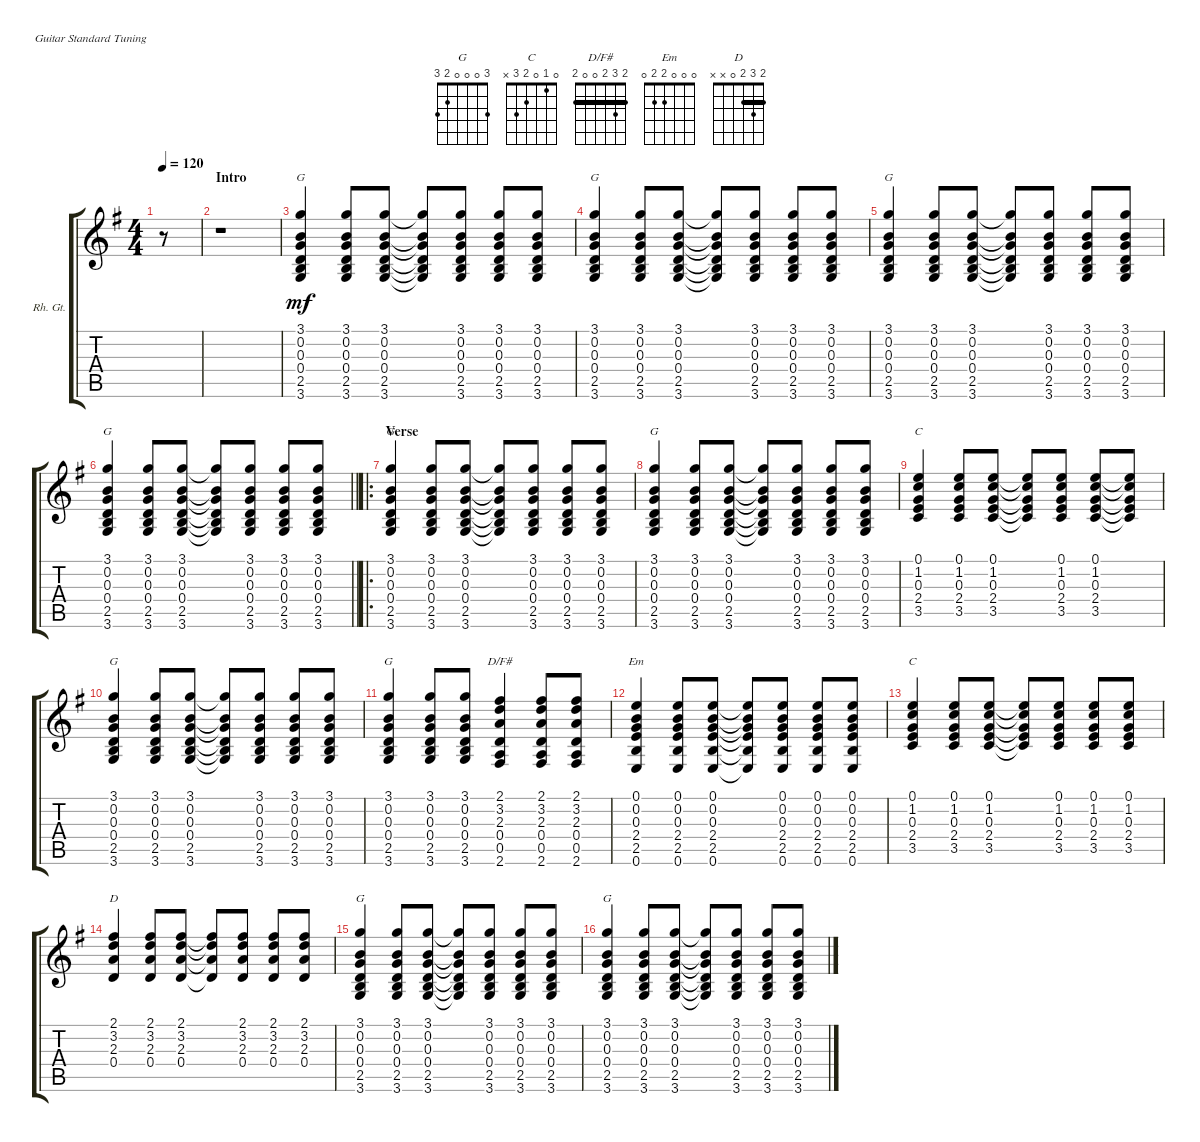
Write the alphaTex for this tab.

\defaultSystemsLayout 4
\bracketExtendMode groupsimilarinstruments
\useSystemSignSeparator
\multiTrackTrackNamePolicy allsystems
\firstSystemTrackNameOrientation horizontal
\otherSystemsTrackNameOrientation horizontal
\track ("Rhytm Guitar" "Rh. Gt.") {multiBarRest instrument overdrivenguitar}
\staff {score tabs}
\tuning (E4 B3 G3 D3 A2 E2)
\chord ("G" 3 0 0 0 2 3)
\chord ("C" 0 1 0 2 3 x)
\chord ("D/F#" 2 3 2 0 0 2) {barre 2}
\chord ("Em" 0 0 0 2 2 0)
\chord ("D" 2 3 2 0 x x) {barre 2}
\ts (4 4)
\ac
\tempo 120
\clef g2
\ks g
r.8{dy mf instrument overdrivenguitar} |
\section ("" "Intro")
r.1 |
(3.6 2.5 0.4 0.3 0.2 3.1).4{ch "G"} (3.6 2.5 0.4 0.3 0.2 3.1).8 (3.6 2.5 0.4 0.3 0.2 3.1).8 (3.6{t} 2.5{t} 0.4{t} 0.3{t} 0.2{t} 3.1{t}).8 (3.6 2.5 0.4 0.3 0.2 3.1).8 (3.6 2.5 0.4 0.3 0.2 3.1).8 (3.6 2.5 0.4 0.3 0.2 3.1).8 |
(3.6 2.5 0.4 0.3 0.2 3.1).4{ch "G"} (3.6 2.5 0.4 0.3 0.2 3.1).8 (3.6 2.5 0.4 0.3 0.2 3.1).8 (3.6{t} 2.5{t} 0.4{t} 0.3{t} 0.2{t} 3.1{t}).8 (3.6 2.5 0.4 0.3 0.2 3.1).8 (3.6 2.5 0.4 0.3 0.2 3.1).8 (3.6 2.5 0.4 0.3 0.2 3.1).8 |
(3.6 2.5 0.4 0.3 0.2 3.1).4{ch "G"} (3.6 2.5 0.4 0.3 0.2 3.1).8 (3.6 2.5 0.4 0.3 0.2 3.1).8 (3.6{t} 2.5{t} 0.4{t} 0.3{t} 0.2{t} 3.1{t}).8 (3.6 2.5 0.4 0.3 0.2 3.1).8 (3.6 2.5 0.4 0.3 0.2 3.1).8 (3.6 2.5 0.4 0.3 0.2 3.1).8 |
\barLineRight lightlight
(3.6 2.5 0.4 0.3 0.2 3.1).4{ch "G"} (3.6 2.5 0.4 0.3 0.2 3.1).8 (3.6 2.5 0.4 0.3 0.2 3.1).8 (3.6{t} 2.5{t} 0.4{t} 0.3{t} 0.2{t} 3.1{t}).8 (3.6 2.5 0.4 0.3 0.2 3.1).8 (3.6 2.5 0.4 0.3 0.2 3.1).8 (3.6 2.5 0.4 0.3 0.2 3.1).8 |
\ro
\section ("" "Verse")
(3.6 2.5 0.4 0.3 0.2 3.1).4{ch "G"} (3.6 2.5 0.4 0.3 0.2 3.1).8 (3.6 2.5 0.4 0.3 0.2 3.1).8 (3.6{t} 2.5{t} 0.4{t} 0.3{t} 0.2{t} 3.1{t}).8 (3.6 2.5 0.4 0.3 0.2 3.1).8 (3.6 2.5 0.4 0.3 0.2 3.1).8 (3.6 2.5 0.4 0.3 0.2 3.1).8 |
(3.6 2.5 0.4 0.3 0.2 3.1).4{ch "G"} (3.6 2.5 0.4 0.3 0.2 3.1).8 (3.6 2.5 0.4 0.3 0.2 3.1).8 (3.6{t} 2.5{t} 0.4{t} 0.3{t} 0.2{t} 3.1{t}).8 (3.6 2.5 0.4 0.3 0.2 3.1).8 (3.6 2.5 0.4 0.3 0.2 3.1).8 (3.6 2.5 0.4 0.3 0.2 3.1).8 |
(3.5 2.4 0.3 1.2 0.1).4{ch "C"} (3.5 2.4 0.3 1.2 0.1).8 (3.5 2.4 0.3 1.2 0.1).8 (3.5{t} 2.4{t} 0.3{t} 1.2{t} 0.1{t}).8 (3.5 2.4 0.3 1.2 0.1).8 (3.5 2.4 0.3 1.2 0.1).8 (3.5{t} 2.4{t} 0.3{t} 1.2{t} 0.1{t}).8 |
(3.6 2.5 0.4 0.3 0.2 3.1).4{ch "G"} (3.6 2.5 0.4 0.3 0.2 3.1).8 (3.6 2.5 0.4 0.3 0.2 3.1).8 (3.6{t} 2.5{t} 0.4{t} 0.3{t} 0.2{t} 3.1{t}).8 (3.6 2.5 0.4 0.3 0.2 3.1).8 (3.6 2.5 0.4 0.3 0.2 3.1).8 (3.6 2.5 0.4 0.3 0.2 3.1).8 |
(3.1 0.2 0.3 0.4 2.5 3.6).4{ch "G"} (3.1 0.2 0.3 0.4 2.5 3.6).8 (3.1 0.2 0.3 0.4 2.5 3.6).8 (2.1 3.2 2.3 0.4 0.5 2.6).4{ch "D/F#"} (2.1 3.2 2.3 0.4 0.5 2.6).8 (2.1 3.2 2.3 0.4 0.5 2.6).8 |
(0.1 0.2 0.3 2.4 2.5 0.6).4{ch "Em"} (0.1 0.2 0.3 2.4 2.5 0.6).8 (0.1 0.2 0.3 2.4 2.5 0.6).8 (0.1{t} 0.2{t} 0.3{t} 2.4{t} 2.5{t} 0.6{t}).8 (0.1 0.2 0.3 2.4 2.5 0.6).8 (0.1 0.2 0.3 2.4 2.5 0.6).8 (0.1 0.2 0.3 2.4 2.5 0.6).8 |
(1.2 0.3 2.4 3.5 0.1).4{ch "C"} (1.2 0.3 2.4 3.5 0.1).8 (1.2 0.3 2.4 3.5 0.1).8 (1.2{t} 0.3{t} 2.4{t} 3.5{t} 0.1{t}).8 (1.2 0.3 2.4 3.5 0.1).8 (1.2 0.3 2.4 3.5 0.1).8 (1.2 0.3 2.4 3.5 0.1).8 |
(2.1 3.2 2.3 0.4).4{ch "D"} (2.1 3.2 2.3 0.4).8 (2.1 3.2 2.3 0.4).8 (2.1{t} 3.2{t} 2.3{t} 0.4{t}).8 (2.1 3.2 2.3 0.4).8 (2.1 3.2 2.3 0.4).8 (2.1 3.2 2.3 0.4).8 |
(3.1 0.2 0.3 0.4 2.5 3.6).4{ch "G"} (3.1 0.2 0.3 0.4 2.5 3.6).8 (3.1 0.2 0.3 0.4 2.5 3.6).8 (3.1{t} 0.2{t} 0.3{t} 0.4{t} 2.5{t} 3.6{t}).8 (3.1 0.2 0.3 0.4 2.5 3.6).8 (3.1 0.2 0.3 0.4 2.5 3.6).8 (3.1 0.2 0.3 0.4 2.5 3.6).8 |
(3.1 0.2 0.3 0.4 2.5 3.6).4{ch "G"} (3.1 0.2 0.3 0.4 2.5 3.6).8 (3.1 0.2 0.3 0.4 2.5 3.6).8 (3.1{t} 0.2{t} 0.3{t} 0.4{t} 2.5{t} 3.6{t}).8 (3.1 0.2 0.3 0.4 2.5 3.6).8 (3.1 0.2 0.3 0.4 2.5 3.6).8 (3.1 0.2 0.3 0.4 2.5 3.6).8
